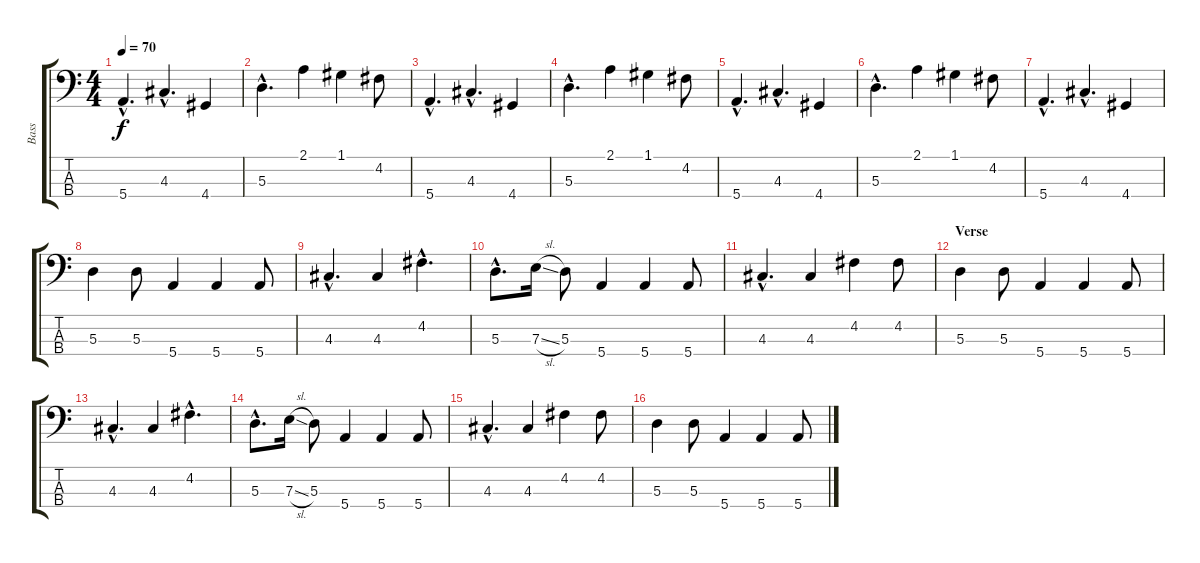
\track ("Bass" "Bass") {instrument electricbassfinger}
\staff {score tabs}
\tuning (G2 D2 A1 E1) {hide}
\ts (4 4)
\tempo 70
\clef f4
\ks c
5.4{hac}.4{d dy f} 4.3{hac}.4{d} 4.4.4 |
5.3{hac}.4{d} 2.1.4 1.1.4 4.2.8 |
5.4{hac}.4{d} 4.3{hac}.4{d} 4.4.4 |
5.3{hac}.4{d} 2.1.4 1.1.4 4.2.8 |
5.4{hac}.4{d} 4.3{hac}.4{d} 4.4.4 |
5.3{hac}.4{d} 2.1.4 1.1.4 4.2.8 |
5.4{hac}.4{d} 4.3{hac}.4{d} 4.4.4 |
5.3.4 5.3.8 5.4.4 5.4.4 5.4.8 |
4.3{hac}.4{d} 4.3.4 4.2{hac}.4{d} |
5.3{hac}.8{d} 7.3{sl}.16 5.3.8 5.4.4 5.4.4 5.4.8 |
4.3{hac}.4{d} 4.3.4 4.2.4 4.2.8 |
\section ("" "Verse")
5.3.4 5.3.8 5.4.4 5.4.4 5.4.8 |
4.3{hac}.4{d} 4.3.4 4.2{hac}.4{d} |
5.3{hac}.8{d} 7.3{sl}.16 5.3.8 5.4.4 5.4.4 5.4.8 |
4.3{hac}.4{d} 4.3.4 4.2.4 4.2.8 |
5.3.4 5.3.8 5.4.4 5.4.4 5.4.8
